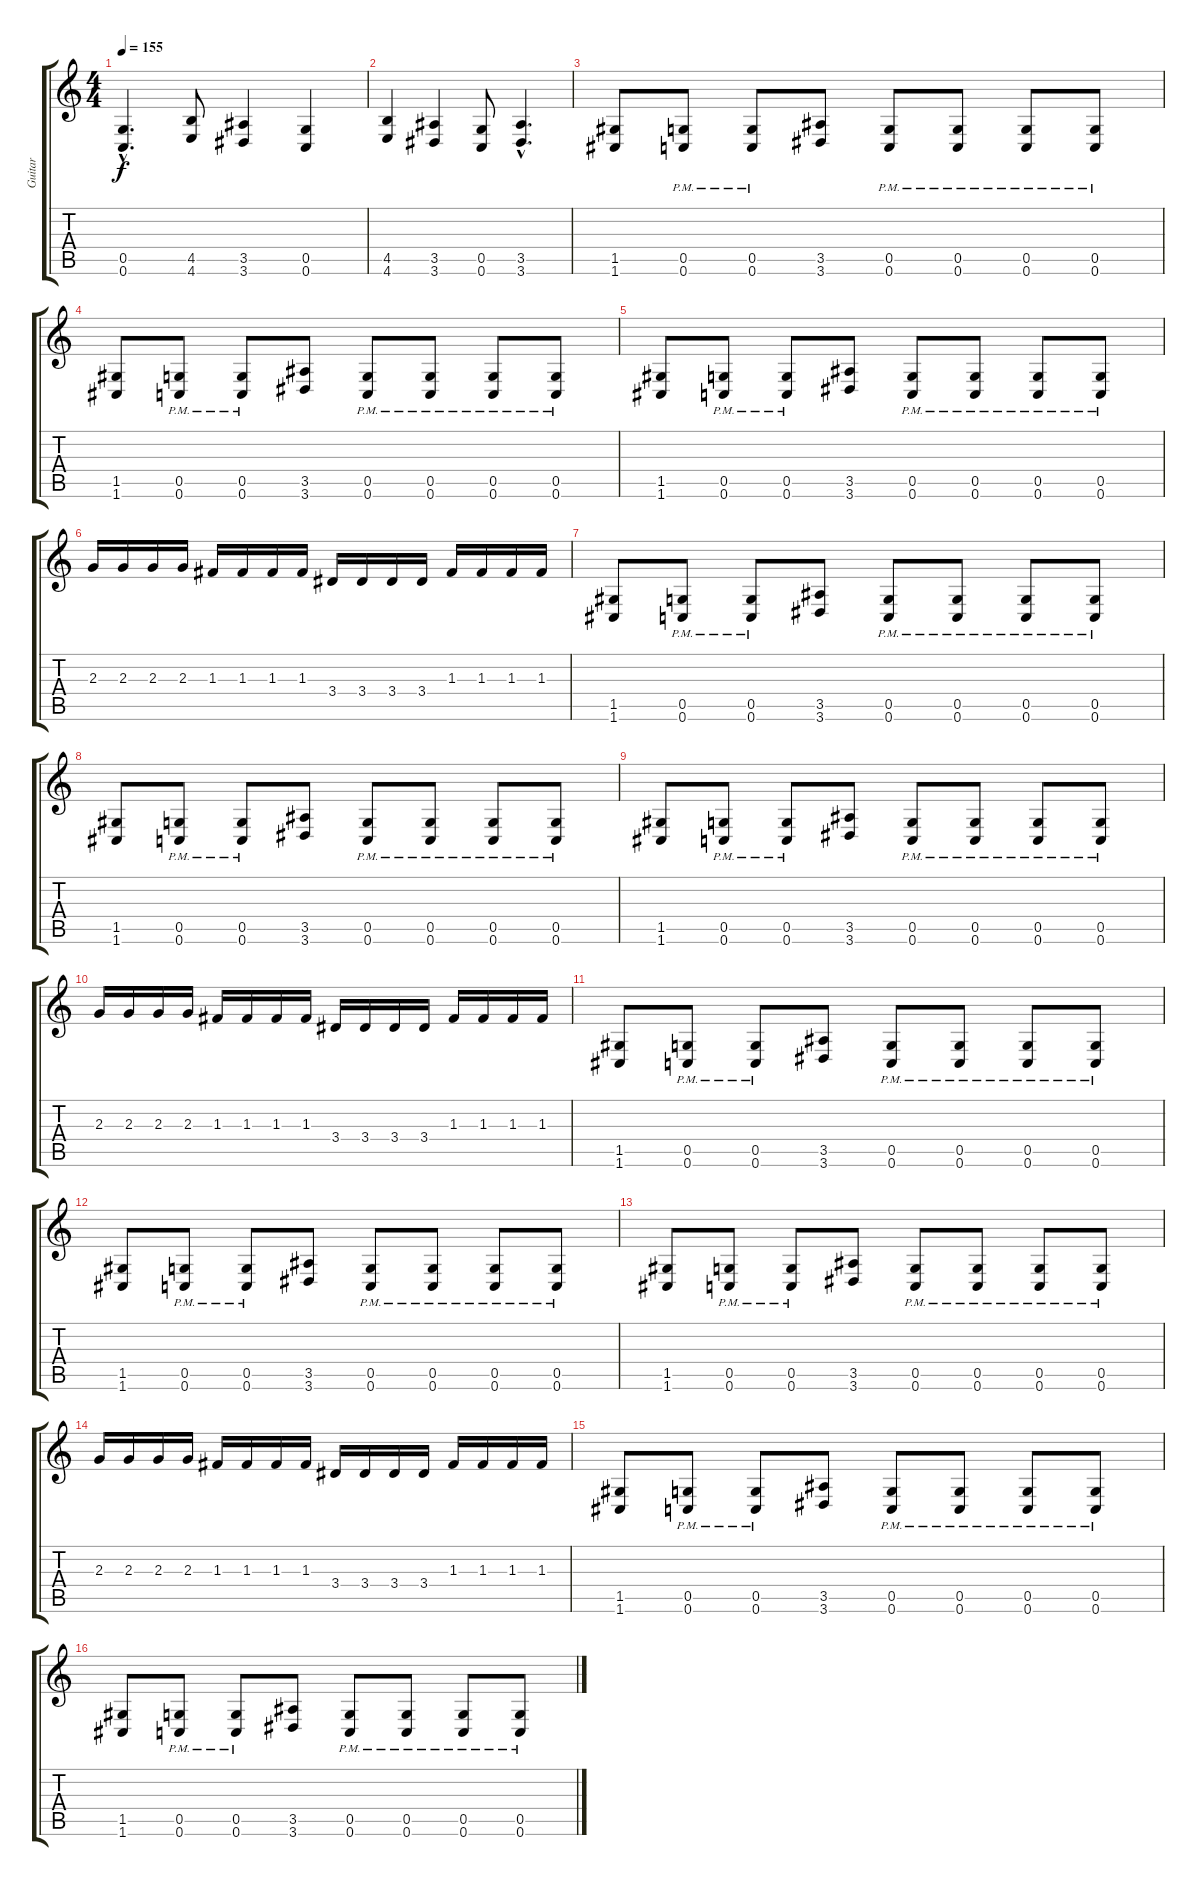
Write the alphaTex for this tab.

\track ("Guitar" "Guitar") {instrument distortionguitar}
\staff {score tabs}
\tuning (D4 A3 F3 C3 G2 C2) {hide}
\ts (4 4)
\tempo 155
\clef g2
\ks c
(0.5{hac} 0.6{hac}).4{d dy f} (4.5 4.6).8 (3.5 3.6).4 (0.5 0.6).4 |
(4.5 4.6).4 (3.5 3.6).4 (0.5 0.6).8 (3.5{hac} 3.6{hac}).4{d} |
(1.5 1.6).8 (0.5{pm} 0.6{pm}).8 (0.5{pm} 0.6{pm}).8 (3.5 3.6).8 (0.5{pm} 0.6{pm}).8 (0.5{pm} 0.6{pm}).8 (0.5{pm} 0.6{pm}).8 (0.5{pm} 0.6{pm}).8 |
(1.5 1.6).8 (0.5{pm} 0.6{pm}).8 (0.5{pm} 0.6{pm}).8 (3.5 3.6).8 (0.5{pm} 0.6{pm}).8 (0.5{pm} 0.6{pm}).8 (0.5{pm} 0.6{pm}).8 (0.5{pm} 0.6{pm}).8 |
(1.5 1.6).8 (0.5{pm} 0.6{pm}).8 (0.5{pm} 0.6{pm}).8 (3.5 3.6).8 (0.5{pm} 0.6{pm}).8 (0.5{pm} 0.6{pm}).8 (0.5{pm} 0.6{pm}).8 (0.5{pm} 0.6{pm}).8 |
2.3.16 2.3.16 2.3.16 2.3.16 1.3.16 1.3.16 1.3.16 1.3.16 3.4.16 3.4.16 3.4.16 3.4.16 1.3.16 1.3.16 1.3.16 1.3.16 |
(1.5 1.6).8 (0.5{pm} 0.6{pm}).8 (0.5{pm} 0.6{pm}).8 (3.5 3.6).8 (0.5{pm} 0.6{pm}).8 (0.5{pm} 0.6{pm}).8 (0.5{pm} 0.6{pm}).8 (0.5{pm} 0.6{pm}).8 |
(1.5 1.6).8 (0.5{pm} 0.6{pm}).8 (0.5{pm} 0.6{pm}).8 (3.5 3.6).8 (0.5{pm} 0.6{pm}).8 (0.5{pm} 0.6{pm}).8 (0.5{pm} 0.6{pm}).8 (0.5{pm} 0.6{pm}).8 |
(1.5 1.6).8 (0.5{pm} 0.6{pm}).8 (0.5{pm} 0.6{pm}).8 (3.5 3.6).8 (0.5{pm} 0.6{pm}).8 (0.5{pm} 0.6{pm}).8 (0.5{pm} 0.6{pm}).8 (0.5{pm} 0.6{pm}).8 |
2.3.16 2.3.16 2.3.16 2.3.16 1.3.16 1.3.16 1.3.16 1.3.16 3.4.16 3.4.16 3.4.16 3.4.16 1.3.16 1.3.16 1.3.16 1.3.16 |
(1.5 1.6).8 (0.5{pm} 0.6{pm}).8 (0.5{pm} 0.6{pm}).8 (3.5 3.6).8 (0.5{pm} 0.6{pm}).8 (0.5{pm} 0.6{pm}).8 (0.5{pm} 0.6{pm}).8 (0.5{pm} 0.6{pm}).8 |
(1.5 1.6).8 (0.5{pm} 0.6{pm}).8 (0.5{pm} 0.6{pm}).8 (3.5 3.6).8 (0.5{pm} 0.6{pm}).8 (0.5{pm} 0.6{pm}).8 (0.5{pm} 0.6{pm}).8 (0.5{pm} 0.6{pm}).8 |
(1.5 1.6).8 (0.5{pm} 0.6{pm}).8 (0.5{pm} 0.6{pm}).8 (3.5 3.6).8 (0.5{pm} 0.6{pm}).8 (0.5{pm} 0.6{pm}).8 (0.5{pm} 0.6{pm}).8 (0.5{pm} 0.6{pm}).8 |
2.3.16 2.3.16 2.3.16 2.3.16 1.3.16 1.3.16 1.3.16 1.3.16 3.4.16 3.4.16 3.4.16 3.4.16 1.3.16 1.3.16 1.3.16 1.3.16 |
(1.5 1.6).8 (0.5{pm} 0.6{pm}).8 (0.5{pm} 0.6{pm}).8 (3.5 3.6).8 (0.5{pm} 0.6{pm}).8 (0.5{pm} 0.6{pm}).8 (0.5{pm} 0.6{pm}).8 (0.5{pm} 0.6{pm}).8 |
(1.5 1.6).8 (0.5{pm} 0.6{pm}).8 (0.5{pm} 0.6{pm}).8 (3.5 3.6).8 (0.5{pm} 0.6{pm}).8 (0.5{pm} 0.6{pm}).8 (0.5{pm} 0.6{pm}).8 (0.5{pm} 0.6{pm}).8
